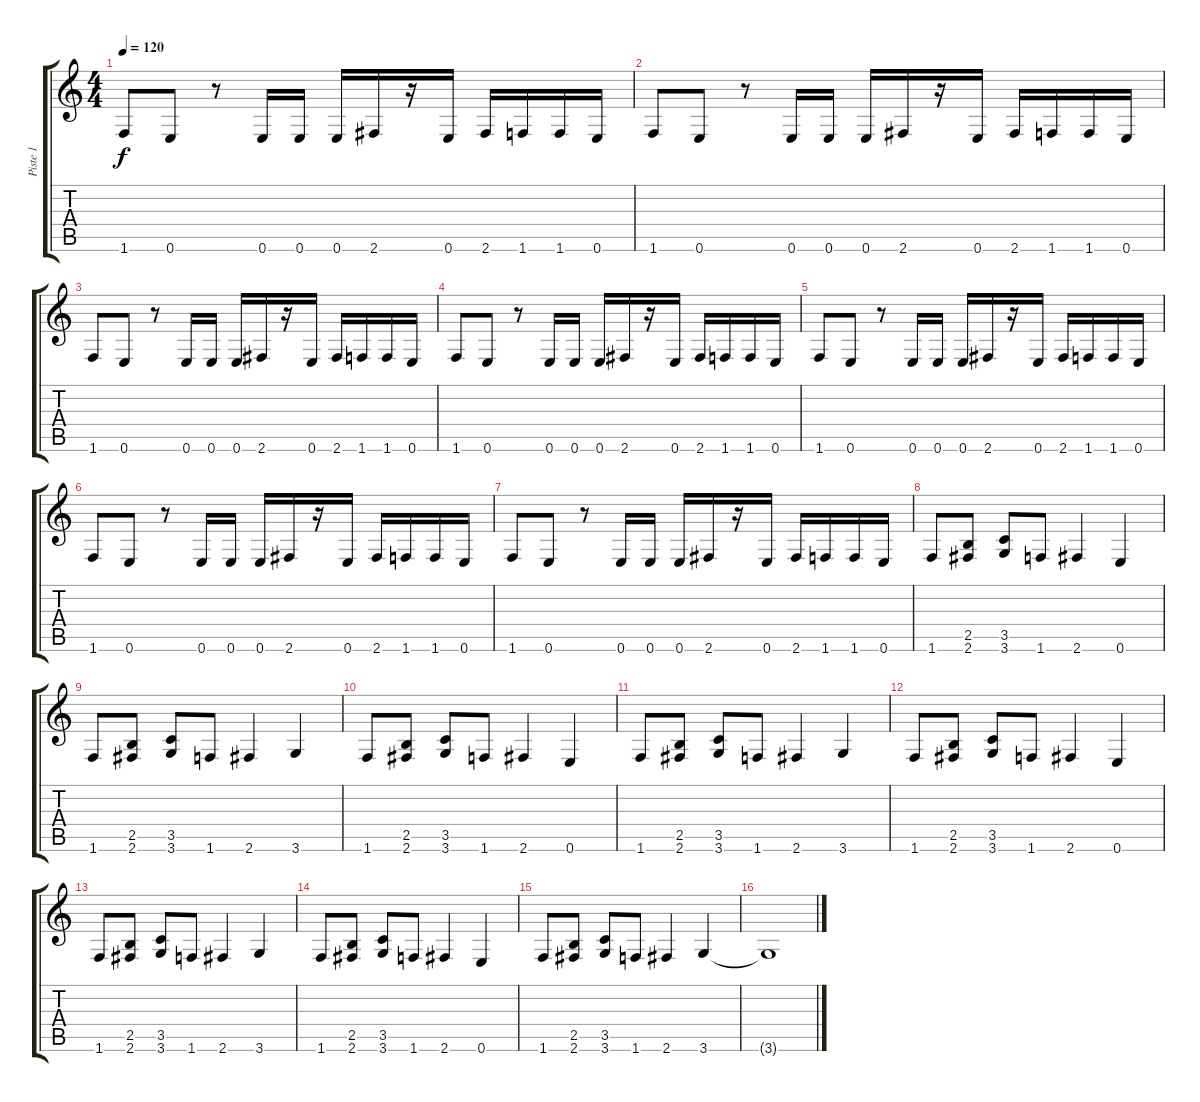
\track ("Piste 1" "Piste 1") {instrument distortionguitar}
\staff {score tabs}
\tuning (E4 B3 G3 D3 A2 E2) {hide}
\ts (4 4)
\tempo 120
\clef g2
\ks c
1.6.8{dy f} 0.6.8 r.8 0.6.16 0.6.16 0.6.16 2.6.16 r.16 0.6.16 2.6.16 1.6.16 1.6.16 0.6.16 |
1.6.8 0.6.8 r.8 0.6.16 0.6.16 0.6.16 2.6.16 r.16 0.6.16 2.6.16 1.6.16 1.6.16 0.6.16 |
1.6.8 0.6.8 r.8 0.6.16 0.6.16 0.6.16 2.6.16 r.16 0.6.16 2.6.16 1.6.16 1.6.16 0.6.16 |
1.6.8 0.6.8 r.8 0.6.16 0.6.16 0.6.16 2.6.16 r.16 0.6.16 2.6.16 1.6.16 1.6.16 0.6.16 |
1.6.8 0.6.8 r.8 0.6.16 0.6.16 0.6.16 2.6.16 r.16 0.6.16 2.6.16 1.6.16 1.6.16 0.6.16 |
1.6.8 0.6.8 r.8 0.6.16 0.6.16 0.6.16 2.6.16 r.16 0.6.16 2.6.16 1.6.16 1.6.16 0.6.16 |
1.6.8 0.6.8 r.8 0.6.16 0.6.16 0.6.16 2.6.16 r.16 0.6.16 2.6.16 1.6.16 1.6.16 0.6.16 |
1.6.8 (2.5 2.6).8 (3.5 3.6).8 1.6.8 2.6.4 0.6.4 |
1.6.8 (2.5 2.6).8 (3.5 3.6).8 1.6.8 2.6.4 3.6.4 |
1.6.8 (2.5 2.6).8 (3.5 3.6).8 1.6.8 2.6.4 0.6.4 |
1.6.8 (2.5 2.6).8 (3.5 3.6).8 1.6.8 2.6.4 3.6.4 |
1.6.8 (2.5 2.6).8 (3.5 3.6).8 1.6.8 2.6.4 0.6.4 |
1.6.8 (2.5 2.6).8 (3.5 3.6).8 1.6.8 2.6.4 3.6.4 |
1.6.8 (2.5 2.6).8 (3.5 3.6).8 1.6.8 2.6.4 0.6.4 |
1.6.8 (2.5 2.6).8 (3.5 3.6).8 1.6.8 2.6.4 3.6.4 |
3.6{t}.1
